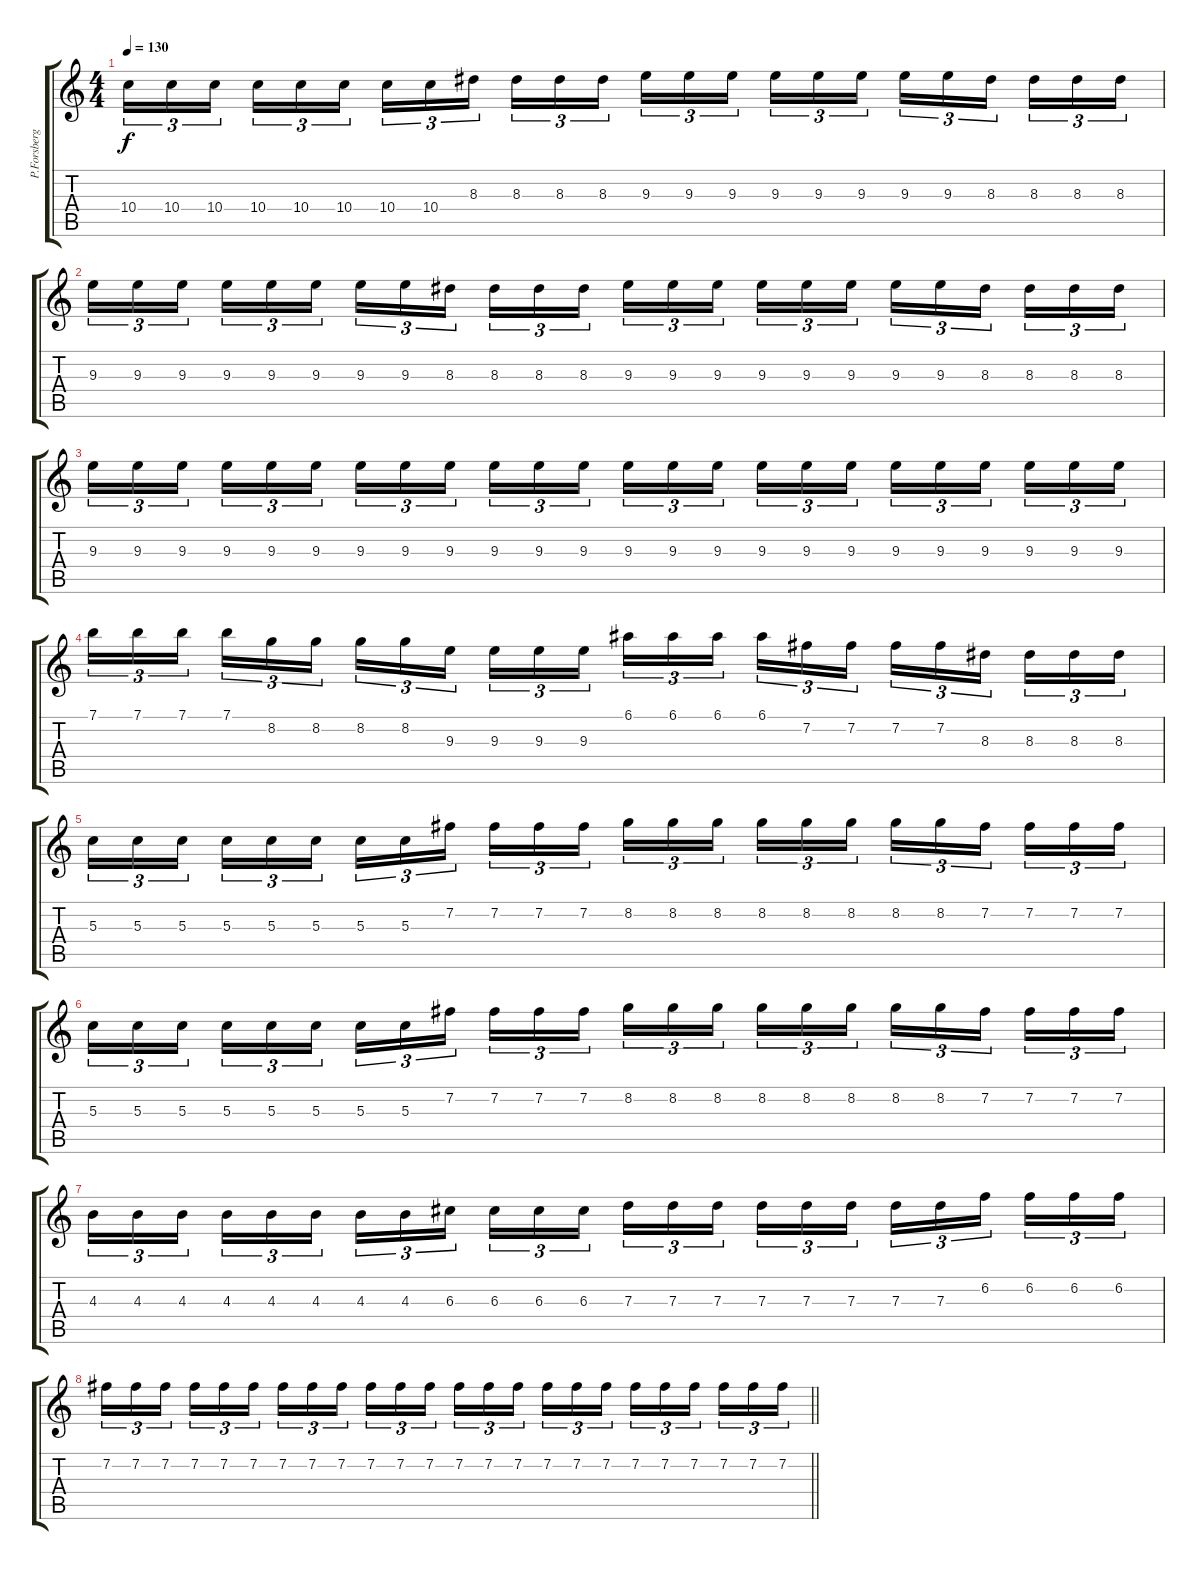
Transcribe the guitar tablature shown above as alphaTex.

\track ("P.Forsberg(Lead)" "P.Forsberg") {instrument distortionguitar}
\staff {score tabs}
\tuning (E4 B3 G3 D3 A2 E2) {hide}
\ts (4 4)
\tempo 130
\clef g2
\ks c
10.4.16{tu (3 2) dy f} 10.4.16{tu (3 2)} 10.4.16{tu (3 2) beam splitsecondary} 10.4.16{tu (3 2)} 10.4.16{tu (3 2)} 10.4.16{tu (3 2)} 10.4.16{tu (3 2)} 10.4.16{tu (3 2)} 8.3.16{tu (3 2) beam splitsecondary} 8.3.16{tu (3 2)} 8.3.16{tu (3 2)} 8.3.16{tu (3 2)} 9.3.16{tu (3 2)} 9.3.16{tu (3 2)} 9.3.16{tu (3 2) beam splitsecondary} 9.3.16{tu (3 2)} 9.3.16{tu (3 2)} 9.3.16{tu (3 2)} 9.3.16{tu (3 2)} 9.3.16{tu (3 2)} 8.3.16{tu (3 2) beam splitsecondary} 8.3.16{tu (3 2)} 8.3.16{tu (3 2)} 8.3.16{tu (3 2)} |
9.3.16{tu (3 2)} 9.3.16{tu (3 2)} 9.3.16{tu (3 2) beam splitsecondary} 9.3.16{tu (3 2)} 9.3.16{tu (3 2)} 9.3.16{tu (3 2)} 9.3.16{tu (3 2)} 9.3.16{tu (3 2)} 8.3.16{tu (3 2) beam splitsecondary} 8.3.16{tu (3 2)} 8.3.16{tu (3 2)} 8.3.16{tu (3 2)} 9.3.16{tu (3 2)} 9.3.16{tu (3 2)} 9.3.16{tu (3 2) beam splitsecondary} 9.3.16{tu (3 2)} 9.3.16{tu (3 2)} 9.3.16{tu (3 2)} 9.3.16{tu (3 2)} 9.3.16{tu (3 2)} 8.3.16{tu (3 2) beam splitsecondary} 8.3.16{tu (3 2)} 8.3.16{tu (3 2)} 8.3.16{tu (3 2)} |
9.3.16{tu (3 2)} 9.3.16{tu (3 2)} 9.3.16{tu (3 2) beam splitsecondary} 9.3.16{tu (3 2)} 9.3.16{tu (3 2)} 9.3.16{tu (3 2)} 9.3.16{tu (3 2)} 9.3.16{tu (3 2)} 9.3.16{tu (3 2) beam splitsecondary} 9.3.16{tu (3 2)} 9.3.16{tu (3 2)} 9.3.16{tu (3 2)} 9.3.16{tu (3 2)} 9.3.16{tu (3 2)} 9.3.16{tu (3 2) beam splitsecondary} 9.3.16{tu (3 2)} 9.3.16{tu (3 2)} 9.3.16{tu (3 2)} 9.3.16{tu (3 2)} 9.3.16{tu (3 2)} 9.3.16{tu (3 2) beam splitsecondary} 9.3.16{tu (3 2)} 9.3.16{tu (3 2)} 9.3.16{tu (3 2)} |
7.1.16{tu (3 2)} 7.1.16{tu (3 2)} 7.1.16{tu (3 2) beam splitsecondary} 7.1.16{tu (3 2)} 8.2.16{tu (3 2)} 8.2.16{tu (3 2)} 8.2.16{tu (3 2)} 8.2.16{tu (3 2)} 9.3.16{tu (3 2) beam splitsecondary} 9.3.16{tu (3 2)} 9.3.16{tu (3 2)} 9.3.16{tu (3 2)} 6.1.16{tu (3 2)} 6.1.16{tu (3 2)} 6.1.16{tu (3 2) beam splitsecondary} 6.1.16{tu (3 2)} 7.2.16{tu (3 2)} 7.2.16{tu (3 2)} 7.2.16{tu (3 2)} 7.2.16{tu (3 2)} 8.3.16{tu (3 2) beam splitsecondary} 8.3.16{tu (3 2)} 8.3.16{tu (3 2)} 8.3.16{tu (3 2)} |
5.3.16{tu (3 2)} 5.3.16{tu (3 2)} 5.3.16{tu (3 2) beam splitsecondary} 5.3.16{tu (3 2)} 5.3.16{tu (3 2)} 5.3.16{tu (3 2)} 5.3.16{tu (3 2)} 5.3.16{tu (3 2)} 7.2.16{tu (3 2) beam splitsecondary} 7.2.16{tu (3 2)} 7.2.16{tu (3 2)} 7.2.16{tu (3 2)} 8.2.16{tu (3 2)} 8.2.16{tu (3 2)} 8.2.16{tu (3 2) beam splitsecondary} 8.2.16{tu (3 2)} 8.2.16{tu (3 2)} 8.2.16{tu (3 2)} 8.2.16{tu (3 2)} 8.2.16{tu (3 2)} 7.2.16{tu (3 2) beam splitsecondary} 7.2.16{tu (3 2)} 7.2.16{tu (3 2)} 7.2.16{tu (3 2)} |
5.3.16{tu (3 2)} 5.3.16{tu (3 2)} 5.3.16{tu (3 2) beam splitsecondary} 5.3.16{tu (3 2)} 5.3.16{tu (3 2)} 5.3.16{tu (3 2)} 5.3.16{tu (3 2)} 5.3.16{tu (3 2)} 7.2.16{tu (3 2) beam splitsecondary} 7.2.16{tu (3 2)} 7.2.16{tu (3 2)} 7.2.16{tu (3 2)} 8.2.16{tu (3 2)} 8.2.16{tu (3 2)} 8.2.16{tu (3 2) beam splitsecondary} 8.2.16{tu (3 2)} 8.2.16{tu (3 2)} 8.2.16{tu (3 2)} 8.2.16{tu (3 2)} 8.2.16{tu (3 2)} 7.2.16{tu (3 2) beam splitsecondary} 7.2.16{tu (3 2)} 7.2.16{tu (3 2)} 7.2.16{tu (3 2)} |
4.3.16{tu (3 2)} 4.3.16{tu (3 2)} 4.3.16{tu (3 2) beam splitsecondary} 4.3.16{tu (3 2)} 4.3.16{tu (3 2)} 4.3.16{tu (3 2)} 4.3.16{tu (3 2)} 4.3.16{tu (3 2)} 6.3.16{tu (3 2) beam splitsecondary} 6.3.16{tu (3 2)} 6.3.16{tu (3 2)} 6.3.16{tu (3 2)} 7.3.16{tu (3 2)} 7.3.16{tu (3 2)} 7.3.16{tu (3 2) beam splitsecondary} 7.3.16{tu (3 2)} 7.3.16{tu (3 2)} 7.3.16{tu (3 2)} 7.3.16{tu (3 2)} 7.3.16{tu (3 2)} 6.2.16{tu (3 2) beam splitsecondary} 6.2.16{tu (3 2)} 6.2.16{tu (3 2)} 6.2.16{tu (3 2)} |
\barLineRight lightlight
7.2.16{tu (3 2)} 7.2.16{tu (3 2)} 7.2.16{tu (3 2) beam splitsecondary} 7.2.16{tu (3 2)} 7.2.16{tu (3 2)} 7.2.16{tu (3 2)} 7.2.16{tu (3 2)} 7.2.16{tu (3 2)} 7.2.16{tu (3 2) beam splitsecondary} 7.2.16{tu (3 2)} 7.2.16{tu (3 2)} 7.2.16{tu (3 2)} 7.2.16{tu (3 2)} 7.2.16{tu (3 2)} 7.2.16{tu (3 2) beam splitsecondary} 7.2.16{tu (3 2)} 7.2.16{tu (3 2)} 7.2.16{tu (3 2)} 7.2.16{tu (3 2)} 7.2.16{tu (3 2)} 7.2.16{tu (3 2) beam splitsecondary} 7.2.16{tu (3 2)} 7.2.16{tu (3 2)} 7.2.16{tu (3 2)}
